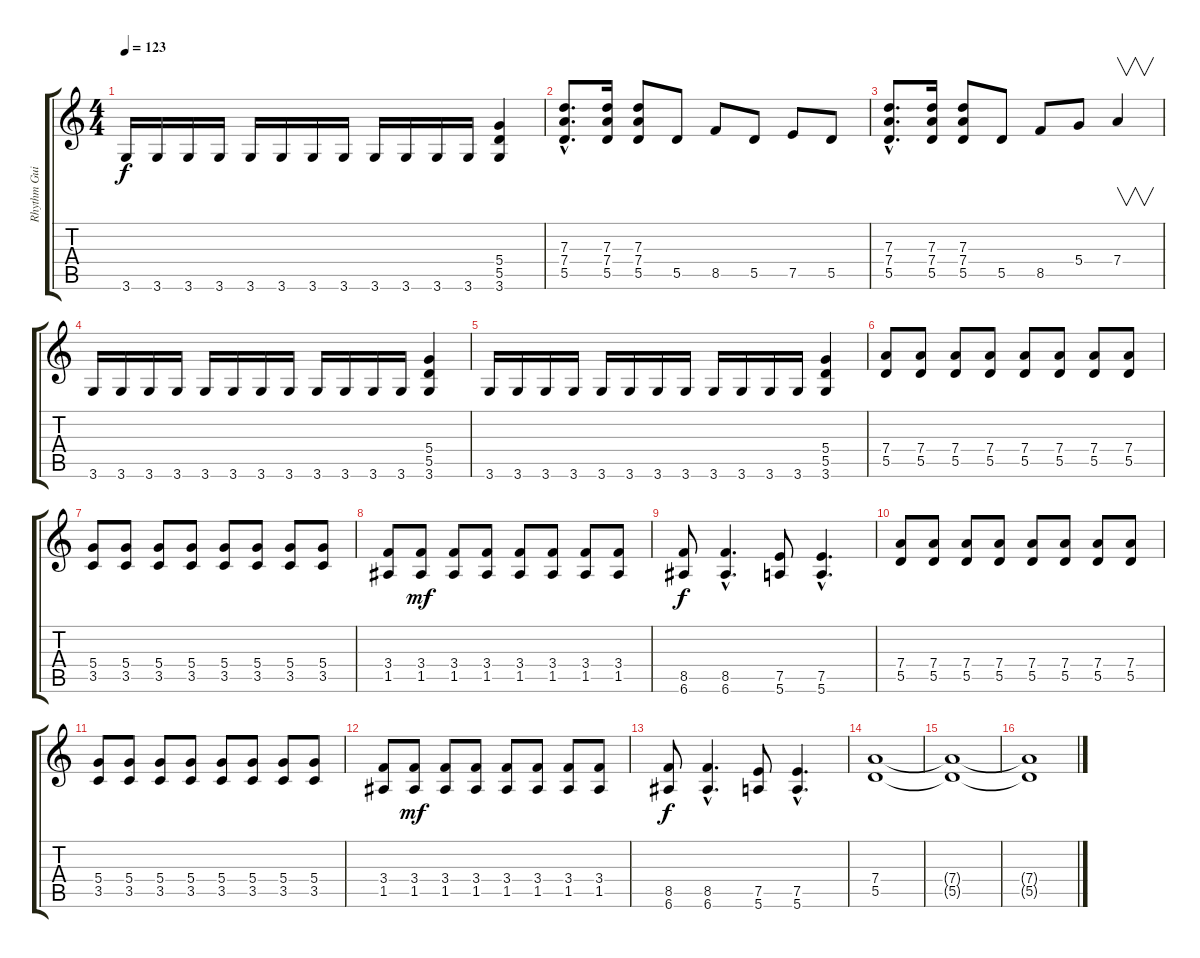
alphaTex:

\track ("Rhythm Guitar I" "Rhythm Gui") {instrument overdrivenguitar}
\staff {score tabs}
\tuning (E4 B3 G3 D3 A2 E2) {hide}
\ts (4 4)
\tempo 123
\clef g2
\ks c
3.6.16{dy f} 3.6.16 3.6.16 3.6.16 3.6.16 3.6.16 3.6.16 3.6.16 3.6.16 3.6.16 3.6.16 3.6.16 (5.4 5.5 3.6).4 |
(7.3{hac} 7.4{hac} 5.5{hac}).8{d} (7.3 7.4 5.5).16 (7.3 7.4 5.5).8 5.5.8 8.5.8 5.5.8 7.5.8 5.5.8 |
(7.3{hac} 7.4{hac} 5.5{hac}).8{d} (7.3 7.4 5.5).16 (7.3 7.4 5.5).8 5.5.8 8.5.8 5.4.8 7.4.4{v} |
3.6.16 3.6.16 3.6.16 3.6.16 3.6.16 3.6.16 3.6.16 3.6.16 3.6.16 3.6.16 3.6.16 3.6.16 (5.4 5.5 3.6).4 |
3.6.16 3.6.16 3.6.16 3.6.16 3.6.16 3.6.16 3.6.16 3.6.16 3.6.16 3.6.16 3.6.16 3.6.16 (5.4 5.5 3.6).4 |
(7.4 5.5).8 (7.4 5.5).8 (7.4 5.5).8 (7.4 5.5).8 (7.4 5.5).8 (7.4 5.5).8 (7.4 5.5).8 (7.4 5.5).8 |
(5.4 3.5).8 (5.4 3.5).8 (5.4 3.5).8 (5.4 3.5).8 (5.4 3.5).8 (5.4 3.5).8 (5.4 3.5).8 (5.4 3.5).8 |
(3.4 1.5).8 (3.4 1.5).8{dy mf} (3.4 1.5).8 (3.4 1.5).8 (3.4 1.5).8 (3.4 1.5).8 (3.4 1.5).8 (3.4 1.5).8 |
(8.5 6.6).8{dy f} (8.5{hac} 6.6{hac}).4{d} (7.5 5.6).8 (7.5{hac} 5.6{hac}).4{d} |
(7.4 5.5).8 (7.4 5.5).8 (7.4 5.5).8 (7.4 5.5).8 (7.4 5.5).8 (7.4 5.5).8 (7.4 5.5).8 (7.4 5.5).8 |
(5.4 3.5).8 (5.4 3.5).8 (5.4 3.5).8 (5.4 3.5).8 (5.4 3.5).8 (5.4 3.5).8 (5.4 3.5).8 (5.4 3.5).8 |
(3.4 1.5).8 (3.4 1.5).8{dy mf} (3.4 1.5).8 (3.4 1.5).8 (3.4 1.5).8 (3.4 1.5).8 (3.4 1.5).8 (3.4 1.5).8 |
(8.5 6.6).8{dy f} (8.5{hac} 6.6{hac}).4{d} (7.5 5.6).8 (7.5{hac} 5.6{hac}).4{d} |
(7.4 5.5).1 |
(7.4{t} 5.5{t}).1 |
(7.4{t} 5.5{t}).1
